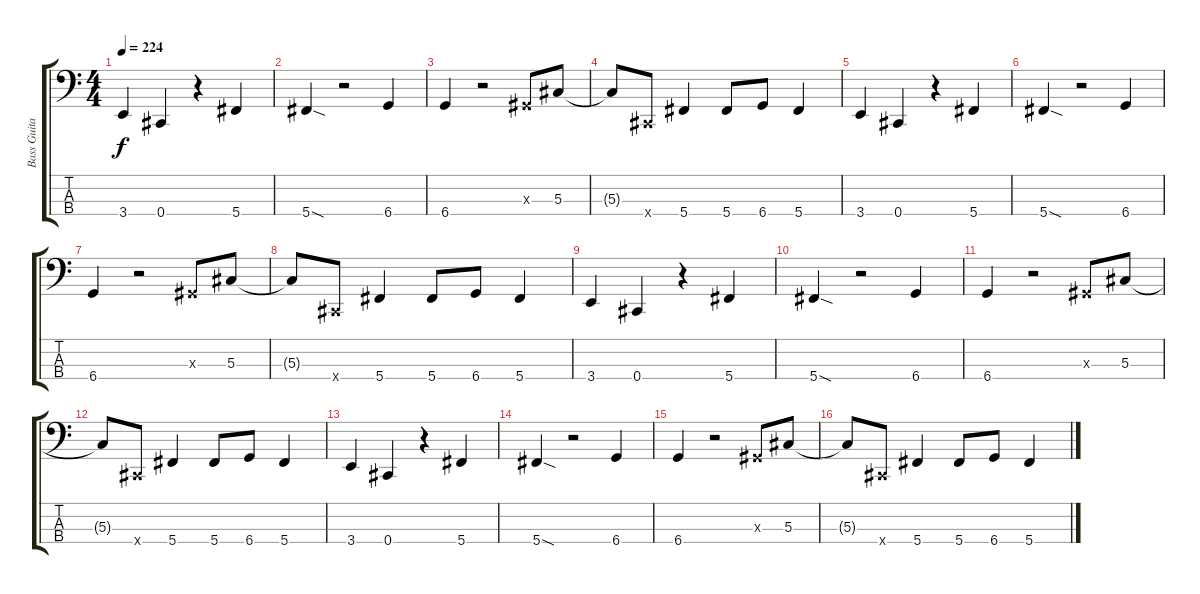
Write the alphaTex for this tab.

\track ("Bass Guitar" "Bass Guita") {instrument electricbassfinger}
\staff {score tabs}
\tuning (Gb2 Db2 Ab1 Db1) {hide}
\ts (4 4)
\tempo 224
\clef f4
\ks c
3.4.4{dy f} 0.4.4 r.4 5.4.4 |
5.4{sod}.4 r.2 6.4.4 |
6.4.4 r.2 0.3{x}.8 5.3.8 |
5.3{t}.8 0.4{x}.8 5.4.4 5.4.8 6.4.8 5.4.4 |
3.4.4 0.4.4 r.4 5.4.4 |
5.4{sod}.4 r.2 6.4.4 |
6.4.4 r.2 0.3{x}.8 5.3.8 |
5.3{t}.8 0.4{x}.8 5.4.4 5.4.8 6.4.8 5.4.4 |
3.4.4 0.4.4 r.4 5.4.4 |
5.4{sod}.4 r.2 6.4.4 |
6.4.4 r.2 0.3{x}.8 5.3.8 |
5.3{t}.8 0.4{x}.8 5.4.4 5.4.8 6.4.8 5.4.4 |
3.4.4 0.4.4 r.4 5.4.4 |
5.4{sod}.4 r.2 6.4.4 |
6.4.4 r.2 0.3{x}.8 5.3.8 |
5.3{t}.8 0.4{x}.8 5.4.4 5.4.8 6.4.8 5.4.4
